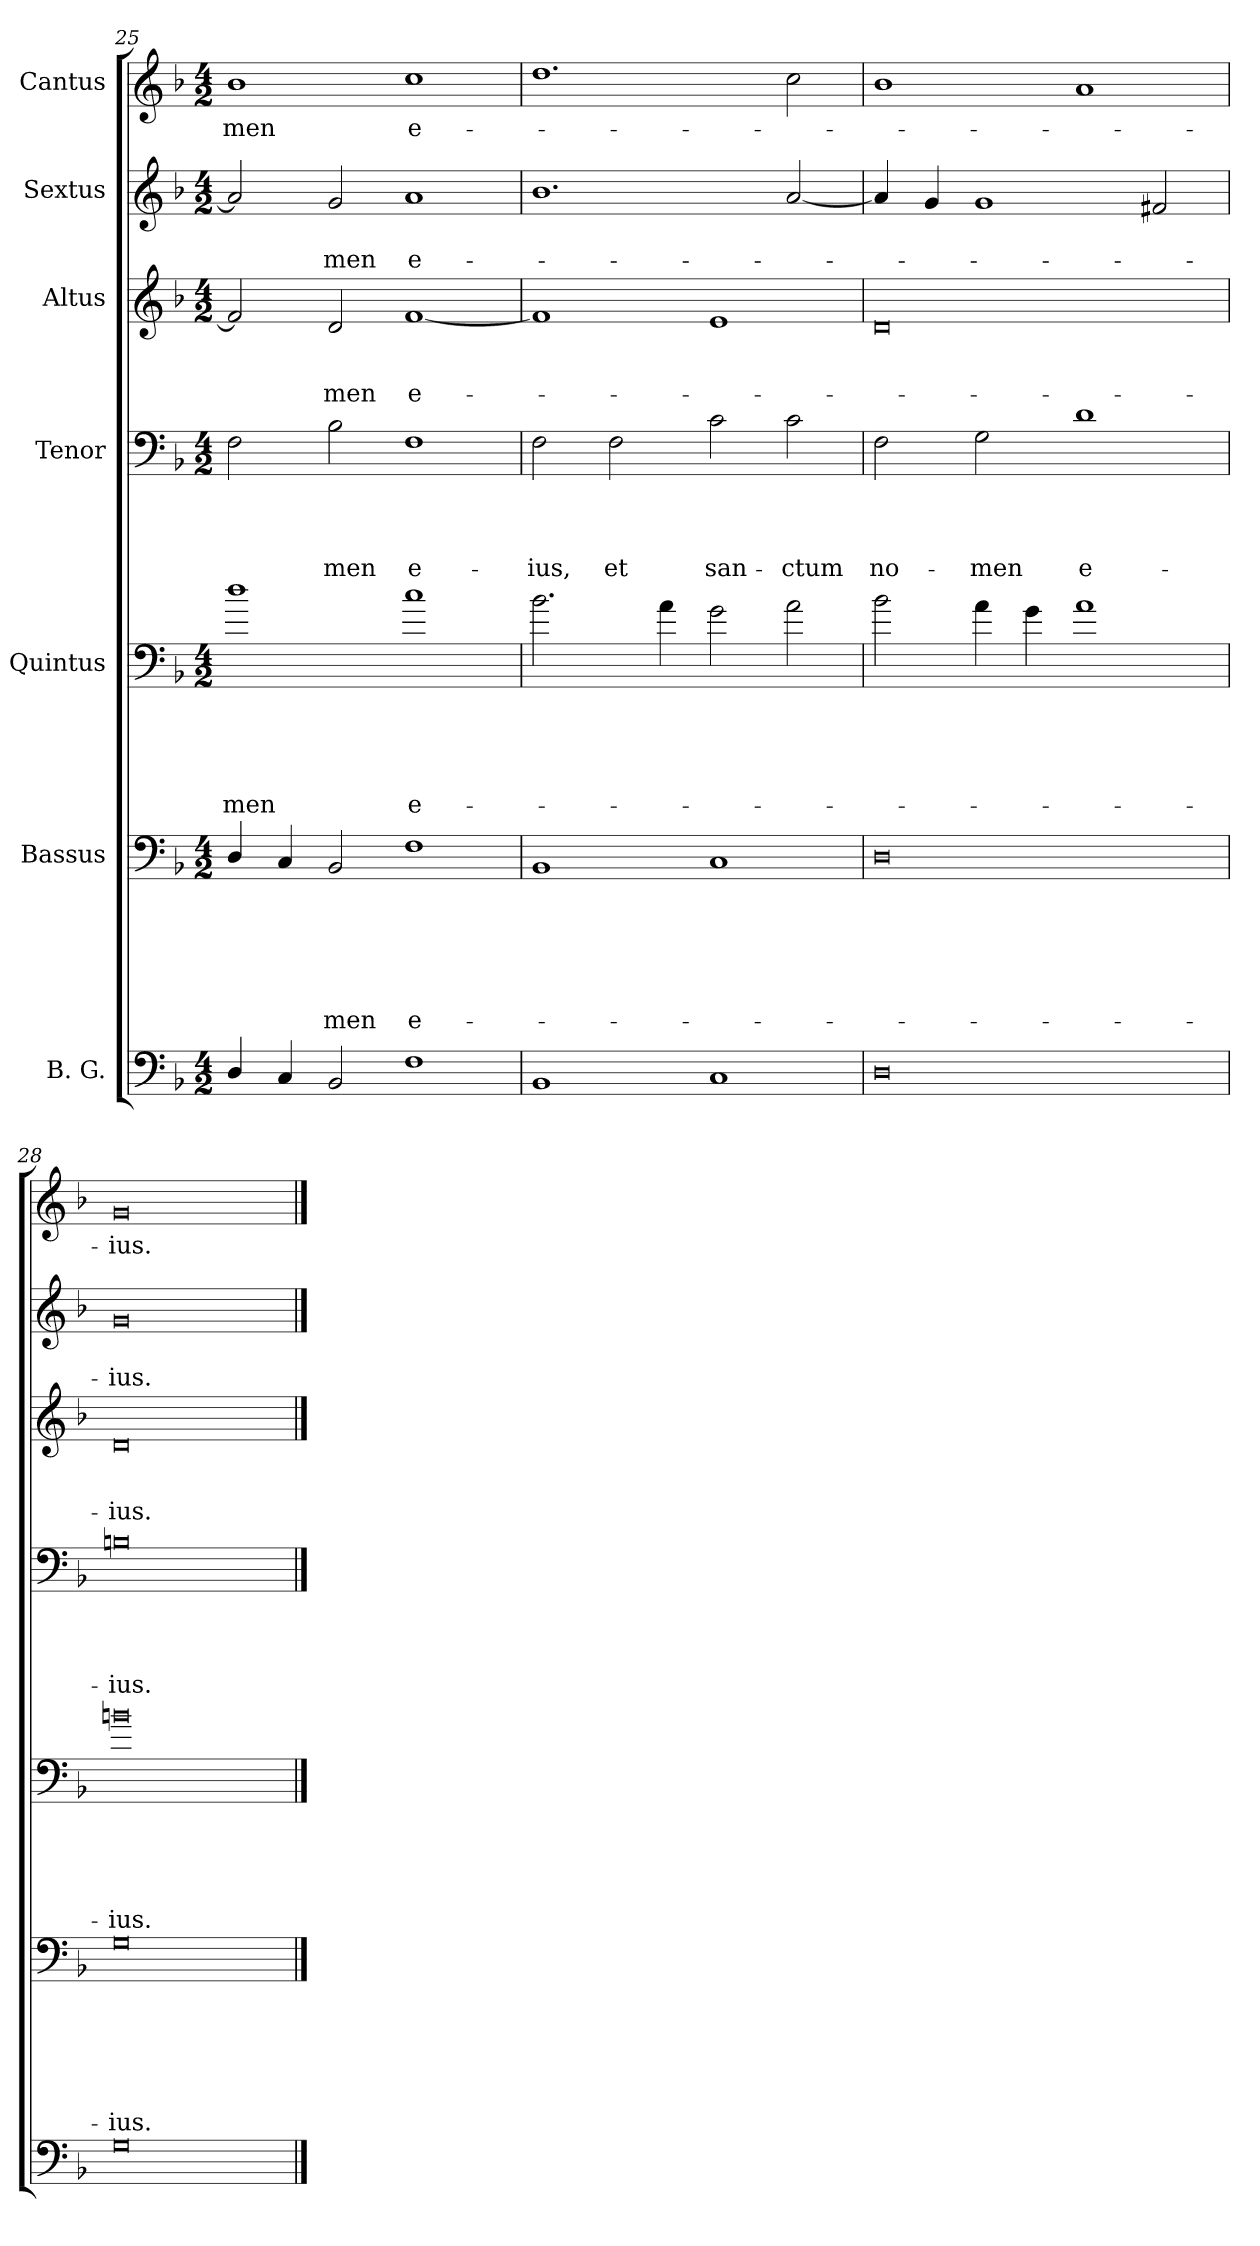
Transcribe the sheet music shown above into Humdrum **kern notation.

**kern	**kern	**text	**text	**text	**text	**text	**text	**kern	**text	**text	**text	**text	**text	**kern	**text	**text	**text	**text	**kern	**text	**text	**text	**kern	**text	**text	**kern	**text
*part7	*part6	*part6	*part6	*part6	*part6	*part6	*part6	*part5	*part5	*part5	*part5	*part5	*part5	*part4	*part4	*part4	*part4	*part4	*part3	*part3	*part3	*part3	*part2	*part2	*part2	*part1	*part1
*staff7	*staff6	*staff6	*staff6	*staff6	*staff6	*staff6	*staff6	*staff5	*staff5	*staff5	*staff5	*staff5	*staff5	*staff4	*staff4	*staff4	*staff4	*staff4	*staff3	*staff3	*staff3	*staff3	*staff2	*staff2	*staff2	*staff1	*staff1
*I"B. G.	*I"Bassus	*	*	*	*	*	*	*I"Quintus	*	*	*	*	*	*I"Tenor	*	*	*	*	*I"Altus	*	*	*	*I"Sextus	*	*	*I"Cantus	*
*clefF4	*clefF4	*	*	*	*	*	*	*clefF4	*	*	*	*	*	*clefF4	*	*	*	*	*clefG2	*	*	*	*clefG2	*	*	*clefG2	*
*	*	*	*	*	*	*	*	*ITrd12c21	*	*	*	*	*	*	*	*	*	*	*	*	*	*	*	*	*	*	*
*k[b-]	*k[b-]	*	*	*	*	*	*	*k[b-]	*	*	*	*	*	*k[b-]	*	*	*	*	*k[b-]	*	*	*	*k[b-]	*	*	*k[b-]	*
*F:	*F:	*	*	*	*	*	*	*F:	*	*	*	*	*	*F:	*	*	*	*	*F:	*	*	*	*F:	*	*	*F:	*
*M4/2	*M4/2	*	*	*	*	*	*	*M4/2	*	*	*	*	*	*M4/2	*	*	*	*	*M4/2	*	*	*	*M4/2	*	*	*M4/2	*
=25	=25	=25	=25	=25	=25	=25	=25	=25	=25	=25	=25	=25	=25	=25	=25	=25	=25	=25	=25	=25	=25	=25	=25	=25	=25	=25	=25
4D/	4D/	.	.	.	.	.	.	1d	.	.	.	.	-men	2F\	.	.	.	.	2f/]	.	.	.	2a/]	.	.	1b-	-men
4C/	4C/	.	.	.	.	.	.	.	.	.	.	.	.	.	.	.	.	.	.	.	.	.	.	.	.	.	.
2BB-/	2BB-/	.	.	.	.	.	-men	.	.	.	.	.	.	2B-\	.	.	.	-men	2d/	.	.	-men	2g/	.	-men	.	.
1F	1F	.	.	.	.	.	e-	1c	.	.	.	.	e-	1F	.	.	.	e-	[1f	.	.	e-	1a	.	e-	1cc	e-
=26	=26	=26	=26	=26	=26	=26	=26	=26	=26	=26	=26	=26	=26	=26	=26	=26	=26	=26	=26	=26	=26	=26	=26	=26	=26	=26	=26
1BB-	1BB-	.	.	.	.	.	.	2.B-\	.	.	.	.	.	2F\	.	.	.	-ius,	1f]	.	.	.	1.b-	.	.	1.dd	.
.	.	.	.	.	.	.	.	.	.	.	.	.	.	2F\	.	.	.	et	.	.	.	.	.	.	.	.	.
.	.	.	.	.	.	.	.	4A\	.	.	.	.	.	.	.	.	.	.	.	.	.	.	.	.	.	.	.
1C	1C	.	.	.	.	.	.	2G\	.	.	.	.	.	2c\	.	.	.	san-	1e	.	.	.	.	.	.	.	.
.	.	.	.	.	.	.	.	2A\	.	.	.	.	.	2c\	.	.	.	-ctum	.	.	.	.	[2a/	.	.	2cc\	.
=27	=27	=27	=27	=27	=27	=27	=27	=27	=27	=27	=27	=27	=27	=27	=27	=27	=27	=27	=27	=27	=27	=27	=27	=27	=27	=27	=27
0D	0D	.	.	.	.	.	.	2B-\	.	.	.	.	.	2F\	.	.	.	no-	0d	.	.	.	4a/]	.	.	1b-	.
.	.	.	.	.	.	.	.	.	.	.	.	.	.	.	.	.	.	.	.	.	.	.	4g/	.	.	.	.
.	.	.	.	.	.	.	.	4A\	.	.	.	.	.	2G\	.	.	.	-men	.	.	.	.	1g	.	.	.	.
.	.	.	.	.	.	.	.	4G\	.	.	.	.	.	.	.	.	.	.	.	.	.	.	.	.	.	.	.
.	.	.	.	.	.	.	.	1A	.	.	.	.	.	1d	.	.	.	e-	.	.	.	.	.	.	.	1a	.
.	.	.	.	.	.	.	.	.	.	.	.	.	.	.	.	.	.	.	.	.	.	.	2f#X/	.	.	.	.
=28	=28	=28	=28	=28	=28	=28	=28	=28	=28	=28	=28	=28	=28	=28	=28	=28	=28	=28	=28	=28	=28	=28	=28	=28	=28	=28	=28
0G	0G	.	.	.	.	.	-ius.	0Bn	.	.	.	.	-ius.	0Bn	.	.	.	-ius.	0d	.	.	-ius.	0g	.	-ius.	0g	-ius.
==	==	==	==	==	==	==	==	==	==	==	==	==	==	==	==	==	==	==	==	==	==	==	==	==	==	==	==
*-	*-	*-	*-	*-	*-	*-	*-	*-	*-	*-	*-	*-	*-	*-	*-	*-	*-	*-	*-	*-	*-	*-	*-	*-	*-	*-	*-
